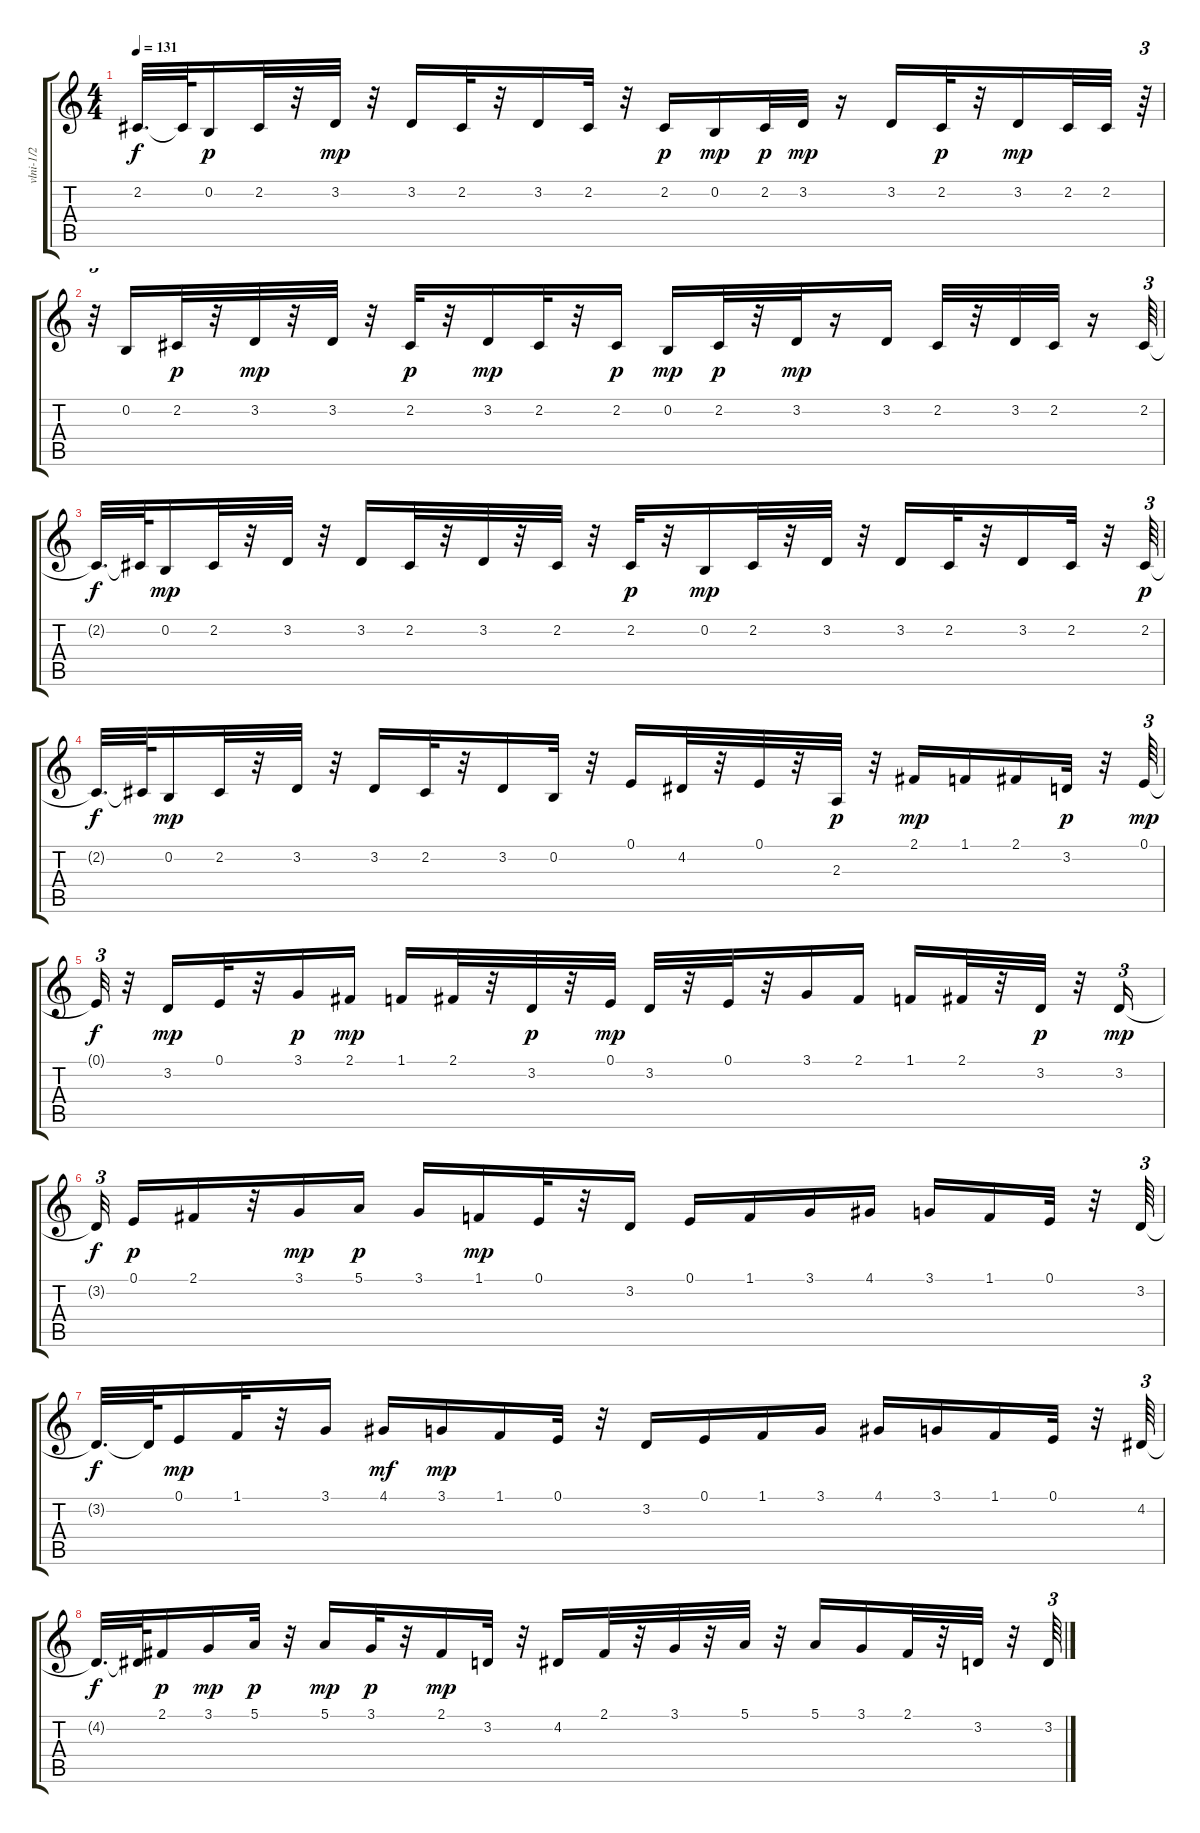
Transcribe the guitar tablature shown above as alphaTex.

\track ("vlni-1/2" "vlni-1/2") {instrument stringensemble2}
\staff {score tabs}
\tuning (E4 B3 G3 D3 A2 E2) {hide}
\ts (4 4)
\tempo 131
\clef g2
\ks c
2.2{t}.32{d dy f} 2.2{t}.64 0.2.16{dy p} 2.2.32 r.32 3.2.32{dy mp} r.32 3.2.16 2.2.32 r.32 3.2.16 2.2.32 r.32 2.2.16{dy p} 0.2.16{dy mp} 2.2.32{dy p} 3.2.32{dy mp} r.16 3.2.16 2.2.32{dy p} r.32 3.2.16{dy mp} 2.2.32 2.2.32 r.64{tu (3 2)} |
r.32{tu (3 2)} 0.2.16 2.2.32{dy p} r.32 3.2.32{dy mp} r.32 3.2.32 r.32 2.2.32{dy p} r.32 3.2.16{dy mp} 2.2.32 r.32 2.2.16{dy p} 0.2.16{dy mp} 2.2.32{dy p} r.32 3.2.32{dy mp} r.16 3.2.16 2.2.32 r.32 3.2.32 2.2.32 r.16 2.2.64{tu (3 2)} |
2.2{t}.32{d dy f} 2.2{t}.64 0.2.16{dy mp} 2.2.32 r.32 3.2.32 r.32 3.2.16 2.2.32 r.32 3.2.32 r.32 2.2.32 r.32 2.2.32{dy p} r.32 0.2.16{dy mp} 2.2.32 r.32 3.2.32 r.32 3.2.16 2.2.32 r.32 3.2.16 2.2.32 r.32 2.2.64{tu (3 2) dy p} |
2.2{t}.32{d dy f} 2.2{t}.64 0.2.16{dy mp} 2.2.32 r.32 3.2.32 r.32 3.2.16 2.2.32 r.32 3.2.16 0.2.32 r.32 0.1.16 4.2.32 r.32 0.1.32 r.32 2.3.32{dy p} r.32 2.1.16{dy mp} 1.1.16 2.1.16 3.2.32{dy p} r.32 0.1.64{tu (3 2) dy mp} |
0.1{t}.32{tu (3 2) dy f} r.32 3.2.16{dy mp} 0.1.32 r.32 3.1.16{dy p} 2.1.16{dy mp} 1.1.16 2.1.32 r.32 3.2.32{dy p} r.32 0.1.32{dy mp} 3.2.32 r.32 0.1.32 r.32 3.1.16 2.1.16 1.1.16 2.1.32 r.32 3.2.32{dy p} r.32 3.2.16{tu (3 2) dy mp} |
3.2{t}.32{tu (3 2) dy f beam splitsecondary} 0.1.16{dy p} 2.1.16 r.32 3.1.16{dy mp} 5.1.16{dy p} 3.1.16 1.1.16{dy mp} 0.1.32 r.32 3.2.16 0.1.16 1.1.16 3.1.16 4.1.16 3.1.16 1.1.16 0.1.32 r.32 3.2.64{tu (3 2)} |
3.2{t}.32{d dy f} 3.2{t}.64 0.1.16{dy mp} 1.1.32 r.32 3.1.16 4.1.16{dy mf} 3.1.16{dy mp} 1.1.16 0.1.32 r.32 3.2.16 0.1.16 1.1.16 3.1.16 4.1.16 3.1.16 1.1.16 0.1.32 r.32 4.2.64{tu (3 2)} |
4.2{t}.32{d dy f} 4.2{t}.64 2.1.16{dy p} 3.1.16{dy mp} 5.1.32{dy p} r.32 5.1.16{dy mp} 3.1.32{dy p} r.32 2.1.16{dy mp} 3.2.32 r.32 4.2.16 2.1.32 r.32 3.1.32 r.32 5.1.32 r.32 5.1.16 3.1.16 2.1.32 r.32 3.2.32 r.32 3.2.64{tu (3 2)}
